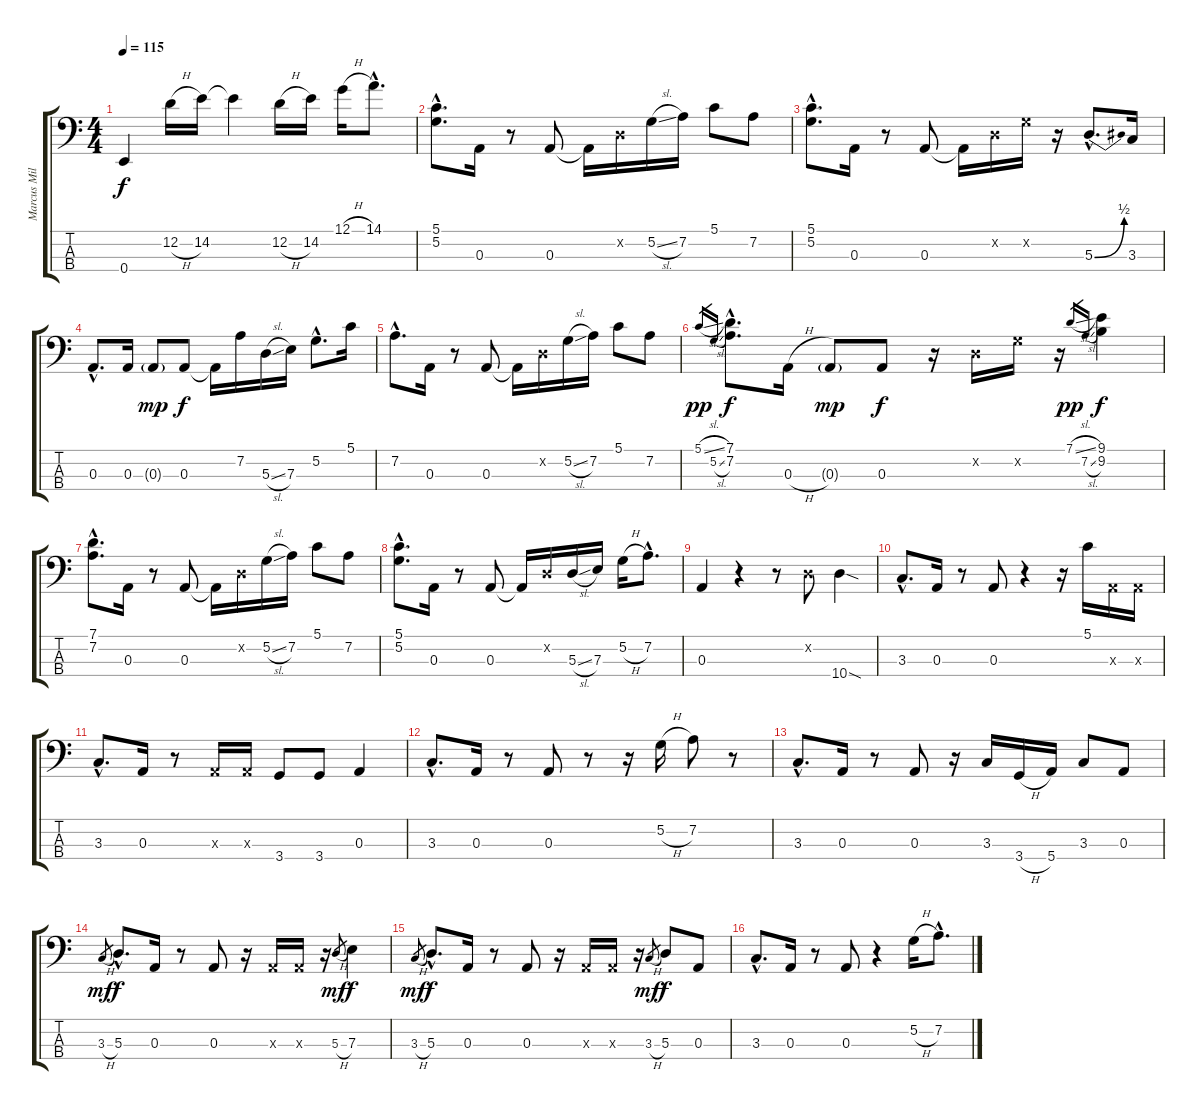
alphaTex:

\track ("Marcus Miller" "Marcus Mil") {instrument slapbass1}
\staff {score tabs}
\tuning (G2 D2 A1 E1) {hide}
\ts (4 4)
\tempo 115
\clef f4
\ks c
0.4.4{dy f} 12.2{h}.16{instrument slapbass1} 14.2.16 14.2{t}.4 12.2{h}.16 14.2.16 12.1{h}.16 14.1{hac}.8{d} |
(5.1{hac} 5.2{hac}).8{d} 0.3.16 r.8 0.3.8 0.3{t}.16 0.2{x}.16 5.2{sl}.16 7.2.16 5.1.8 7.2.8 |
(5.1{hac} 5.2{hac}).8{d} 0.3.16 r.8 0.3.8 0.3{t}.16 0.2{x}.16 5.2{x}.16 r.16 5.3{be (bend 0 0 60 2) hac}.8{d} 3.3.16 |
0.3{hac}.8{d} 0.3.16 0.3{g}.8{dy mp} 0.3.8{dy f} 0.3{t}.16 7.2.16 5.3{sl}.16 7.3.16 5.2{hac}.8{d} 5.1.16 |
7.2{hac}.8{d} 0.3.16 r.8 0.3.8 0.3{t}.16 0.2{x}.16 5.2{sl}.16 7.2.16 5.1.8 7.2.8 |
5.1{sl}.16{gr dy pp} 5.2{sl}.16{gr} (7.1{hac} 7.2{hac}).8{d dy f} 0.3{h}.16 0.3{g}.8{dy mp} 0.3.8{dy f} r.16 0.2{x}.16 5.2{x}.16 r.16 7.1{sl}.16{gr dy pp} 7.2{sl}.16{gr} (9.1 9.2).4{dy f} |
(7.1{hac} 7.2{hac}).8{d} 0.3.16 r.8 0.3.8 0.3{t}.16 0.2{x}.16 5.2{sl}.16 7.2.16 5.1.8 7.2.8 |
(5.1{hac} 5.2{hac}).8{d} 0.3.16 r.8 0.3.8 0.3{t}.16 0.2{x}.16 5.3{sl}.16 7.3.16 5.2{h}.16 7.2{hac}.8{d} |
0.3.4 r.4 r.8 0.2{x}.8 10.4{sod}.4 |
3.3{hac}.8{d} 0.3.16 r.8 0.3.8 r.4 r.16 5.1.16 0.3{x}.16 0.3{x}.16 |
3.3{hac}.8{d} 0.3.16 r.8 0.3{x}.16 0.3{x}.16 3.4.8 3.4.8 0.3.4 |
3.3{hac}.8{d} 0.3.16 r.8 0.3.8 r.8 r.16 5.2{h}.16 7.2.8 r.8 |
3.3{hac}.8{d} 0.3.16 r.8 0.3.8 r.16 3.3.16 3.4{h}.16 5.4.16 3.3.8 0.3.8 |
3.3{h}.8{gr dy mf} 5.3{hac}.8{d dy f} 0.3.16 r.8 0.3.8 r.16 0.3{x}.16 0.3{x}.16 r.16 5.3{h}.8{gr dy mf} 7.3.4{dy f} |
3.3{h}.8{gr dy mf} 5.3{hac}.8{d dy f} 0.3.16 r.8 0.3.8 r.16 0.3{x}.16 0.3{x}.16 r.16 3.3{h}.8{gr dy mf} 5.3.8{dy f} 0.3.8 |
3.3{hac}.8{d} 0.3.16 r.8 0.3.8 r.4 5.2{h}.16 7.2{hac}.8{d}
